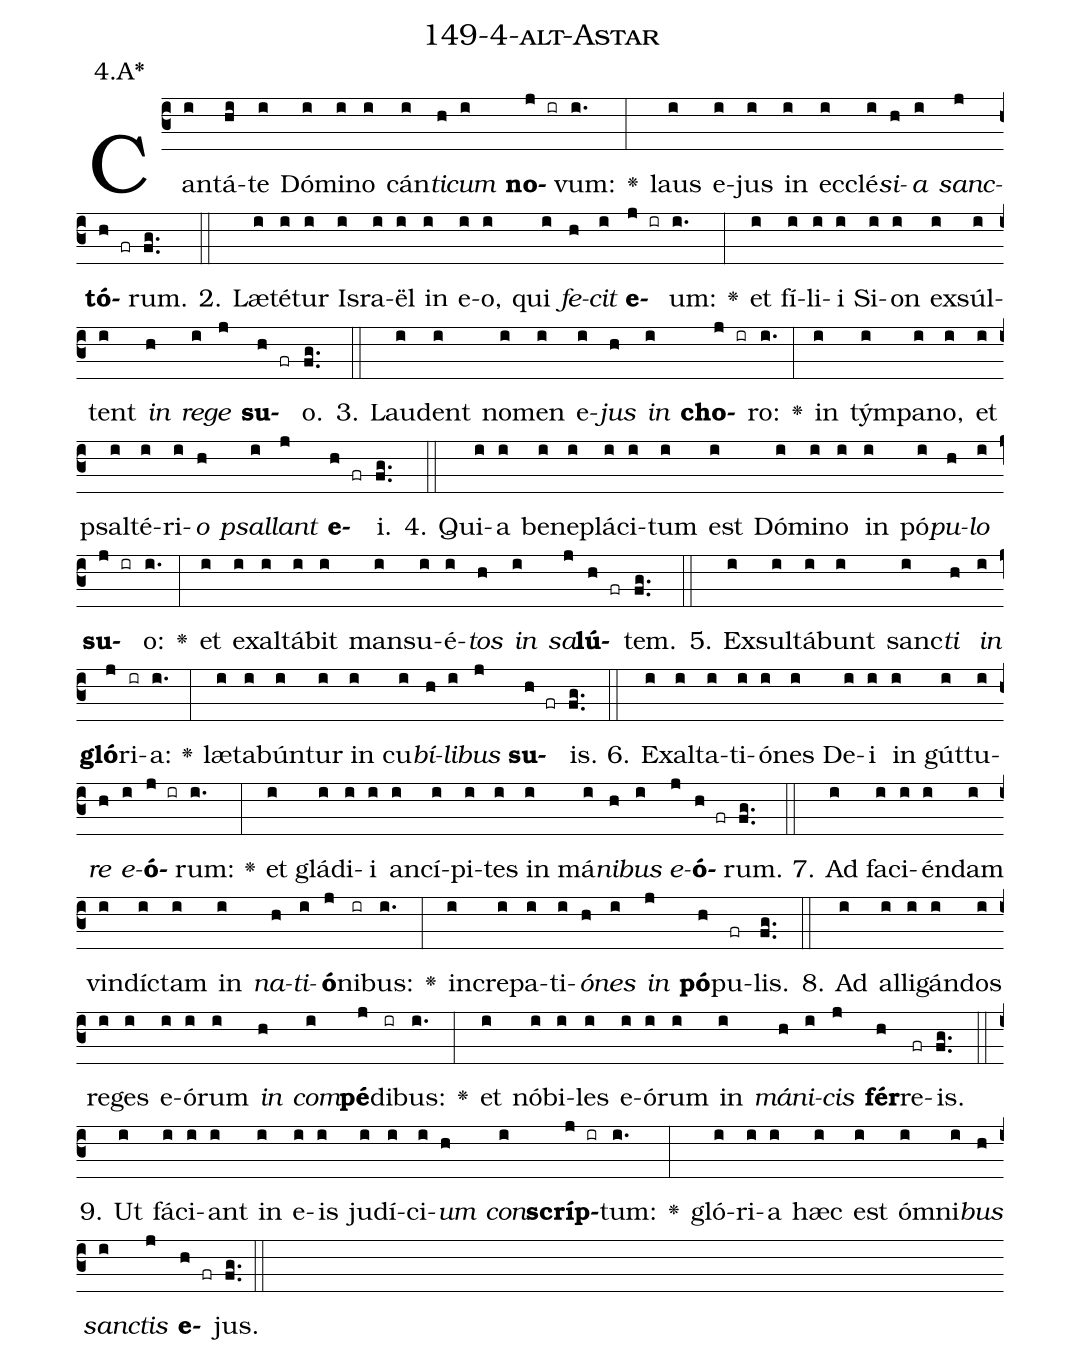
name: 149-4-alt-Astar;
annotation: 4.A*;
%%
(c3)Can(i)tá(hi)te(i) Dó(i)mi(i)no(i) cán(i)<i>ti</i>(h)<i>cum</i>(i) <b>no</b>(j ir)vum:(i.) <v>\greheightstar</v>(:) laus(i) e(i)jus(i) in(i) ec(i)clé(i)<i>si</i>(h)<i>a</i>(i) <i>sanc</i>(j)<b>tó</b>(h fr)rum.(fg..) (::)
2. Læ(i)té(i)tur(i) Is(i)ra(i)ël(i) in(i) e(i)o,(i) qui(i) <i>fe</i>(h)<i>cit</i>(i) <b>e</b>(j ir)um:(i.) <v>\greheightstar</v>(:) et(i) fí(i)li(i)i(i) Si(i)on(i) ex(i)súl(i)tent(i) <i>in</i>(h) <i>re</i>(i)<i>ge</i>(j) <b>su</b>(h fr)o.(fg..) (::)
3. Lau(i)dent(i) no(i)men(i) e(i)<i>jus</i>(h) <i>in</i>(i) <b>cho</b>(j ir)ro:(i.) <v>\greheightstar</v>(:) in(i) tým(i)pa(i)no,(i) et(i) psal(i)té(i)ri(i)<i>o</i>(h) <i>psal</i>(i)<i>lant</i>(j) <b>e</b>(h fr)i.(fg..) (::)
4. Qui(i)a(i) be(i)ne(i)plá(i)ci(i)tum(i) est(i) Dó(i)mi(i)no(i) in(i) pó(i)<i>pu</i>(h)<i>lo</i>(i) <b>su</b>(j ir)o:(i.) <v>\greheightstar</v>(:) et(i) ex(i)al(i)tá(i)bit(i) man(i)su(i)é(i)<i>tos</i>(h) <i>in</i>(i) <i>sa</i>(j)<b>lú</b>(h fr)tem.(fg..) (::)
5. Ex(i)sul(i)tá(i)bunt(i) sanc(i)<i>ti</i>(h) <i>in</i>(i) <b>gló</b>(j)ri(ir)a:(i.) <v>\greheightstar</v>(:) læ(i)ta(i)bún(i)tur(i) in(i) cu(i)<i>bí</i>(h)<i>li</i>(i)<i>bus</i>(j) <b>su</b>(h fr)is.(fg..) (::)
6. Ex(i)al(i)ta(i)ti(i)ó(i)nes(i) De(i)i(i) in(i) gút(i)tu(i)<i>re</i>(h) <i>e</i>(i)<b>ó</b>(j ir)rum:(i.) <v>\greheightstar</v>(:) et(i) glá(i)di(i)i(i) an(i)cí(i)pi(i)tes(i) in(i) má(i)<i>ni</i>(h)<i>bus</i>(i) <i>e</i>(j)<b>ó</b>(h fr)rum.(fg..) (::)
7. Ad(i) fa(i)ci(i)én(i)dam(i) vin(i)díc(i)tam(i) in(i) <i>na</i>(h)<i>ti</i>(i)<b>ó</b>(j)ni(ir)bus:(i.) <v>\greheightstar</v>(:) in(i)cre(i)pa(i)ti(i)<i>ó</i>(h)<i>nes</i>(i) <i>in</i>(j) <b>pó</b>(h)pu(fr)lis.(fg..) (::)
8. Ad(i) al(i)li(i)gán(i)dos(i) re(i)ges(i) e(i)ó(i)rum(i) <i>in</i>(h) <i>com</i>(i)<b>pé</b>(j)di(ir)bus:(i.) <v>\greheightstar</v>(:) et(i) nó(i)bi(i)les(i) e(i)ó(i)rum(i) in(i) <i>má</i>(h)<i>ni</i>(i)<i>cis</i>(j) <b>fér</b>(h)re(fr)is.(fg..) (::)
9. Ut(i) fá(i)ci(i)ant(i) in(i) e(i)is(i) ju(i)dí(i)ci(i)<i>um</i>(h) <i>con</i>(i)<b>scríp</b>(j ir)tum:(i.) <v>\greheightstar</v>(:) gló(i)ri(i)a(i) hæc(i) est(i) óm(i)ni(i)<i>bus</i>(h) <i>sanc</i>(i)<i>tis</i>(j) <b>e</b>(h fr)jus.(fg..) (::)
